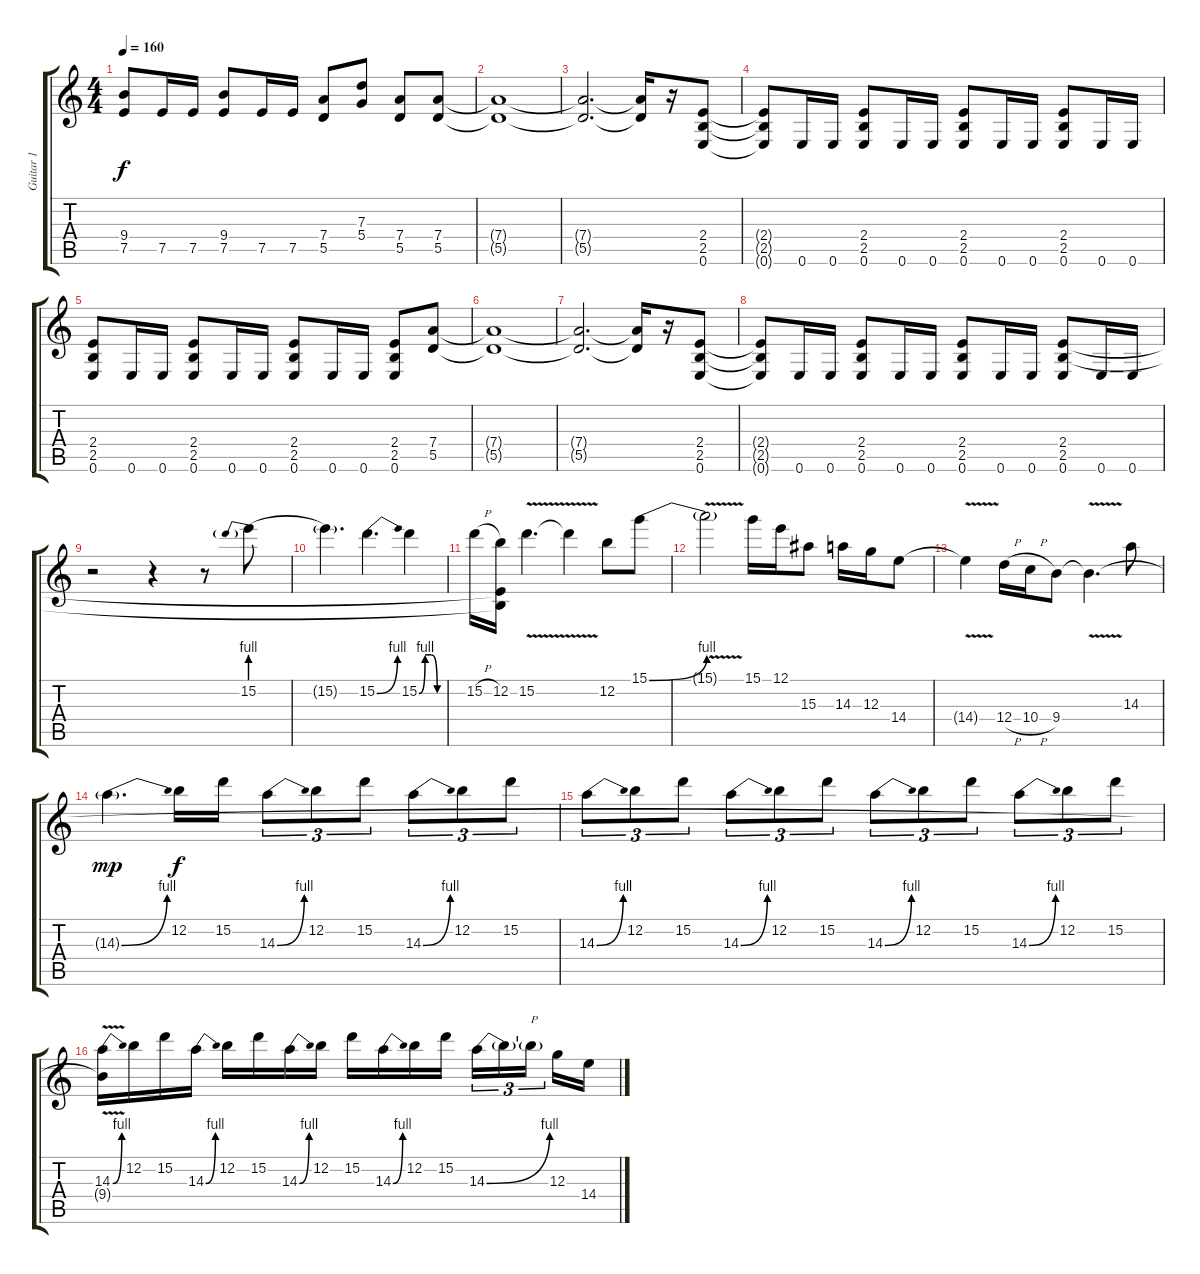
\track ("Guitar 1" "Guitar 1") {instrument distortionguitar}
\staff {score tabs}
\tuning (E4 B3 G3 D3 A2 E2) {hide}
\ts (4 4)
\tempo 160
\clef g2
\ks c
(9.4 7.5).8{dy f} 7.5.16 7.5.16 (9.4 7.5).8 7.5.16 7.5.16 (7.4 5.5).8 (7.3 5.4).8 (7.4 5.5).8 (7.4 5.5).8 |
(7.4{t} 5.5{t}).1 |
(7.4{t} 5.5{t}).2{d} (7.4{t} 5.5{t}).16 r.16 (2.4 2.5 0.6).8 |
(2.4{t} 2.5{t} 0.6{t}).8 0.6.16 0.6.16 (2.4 2.5 0.6).8 0.6.16 0.6.16 (2.4 2.5 0.6).8 0.6.16 0.6.16 (2.4 2.5 0.6).8 0.6.16 0.6.16 |
(2.4 2.5 0.6).8 0.6.16 0.6.16 (2.4 2.5 0.6).8 0.6.16 0.6.16 (2.4 2.5 0.6).8 0.6.16 0.6.16 (2.4 2.5 0.6).8 (7.4 5.5).8 |
(7.4{t} 5.5{t}).1 |
(7.4{t} 5.5{t}).2{d} (7.4{t} 5.5{t}).16 r.16 (2.4 2.5 0.6).8 |
(2.4{t} 2.5{t} 0.6{t}).8 0.6.16 0.6.16 (2.4 2.5 0.6).8 0.6.16 0.6.16 (2.4 2.5 0.6).8 0.6.16 0.6.16 (2.4 2.5 0.6).8 0.6.16 0.6.16 |
r.2 r.4 r.8 15.2{be (prebend 0 4 60 4)}.8 |
15.2{t}.4{d} 15.2{be (bend 0 0 60 4)}.4{d} 15.2{be (custom 0 0 15 4 30 4 45 0 60 0)}.4 |
15.2{h}.16 (12.2 2.4{t} 2.5{t}).16 15.2{v}.4{d} 15.2{t}.4 12.2.8 15.1{be (bend 0 0 60 4)}.8 |
15.1{v t}.2 15.1.16 12.1.16 15.3.8 14.3.16 12.3.16 14.4.8 |
14.4{v t}.4 12.4{h}.16 10.4{h}.16 9.4.8 9.4{v t}.4{d} 14.3.8 |
14.3{be (bend 0 0 60 4) g}.4{d dy mp} 12.2.16{dy f} 15.2.16 14.3{be (bend 0 0 60 4)}.8{tu (3 2)} 12.2.8{tu (3 2)} 15.2.8{tu (3 2)} 14.3{be (bend 0 0 60 4)}.8{tu (3 2)} 12.2.8{tu (3 2)} 15.2.8{tu (3 2)} |
14.3{be (bend 0 0 60 4)}.8{tu (3 2)} 12.2.8{tu (3 2)} 15.2.8{tu (3 2)} 14.3{be (bend 0 0 60 4)}.8{tu (3 2)} 12.2.8{tu (3 2)} 15.2.8{tu (3 2)} 14.3{be (bend 0 0 60 4)}.8{tu (3 2)} 12.2.8{tu (3 2)} 15.2.8{tu (3 2)} 14.3{be (bend 0 0 60 4)}.8{tu (3 2)} 12.2.8{tu (3 2)} 15.2.8{tu (3 2)} |
(14.3{be (bend 0 0 60 4)} 9.4{t}).16 12.2.16 15.2.16 14.3{be (bend 0 0 60 4)}.16 12.2.16 15.2.16 14.3{be (bend 0 0 60 4)}.16 12.2.16 15.2.16 14.3{be (bend 0 0 60 4)}.16 12.2.16 15.2.16 14.3{be (bend 0 0 60 4)}.16{tu (3 2)} 14.3{t}.16{tu (3 2)} 14.3{t}.16{tu (3 2) txt "P" beam splitsecondary} 12.3.16 14.4.16
